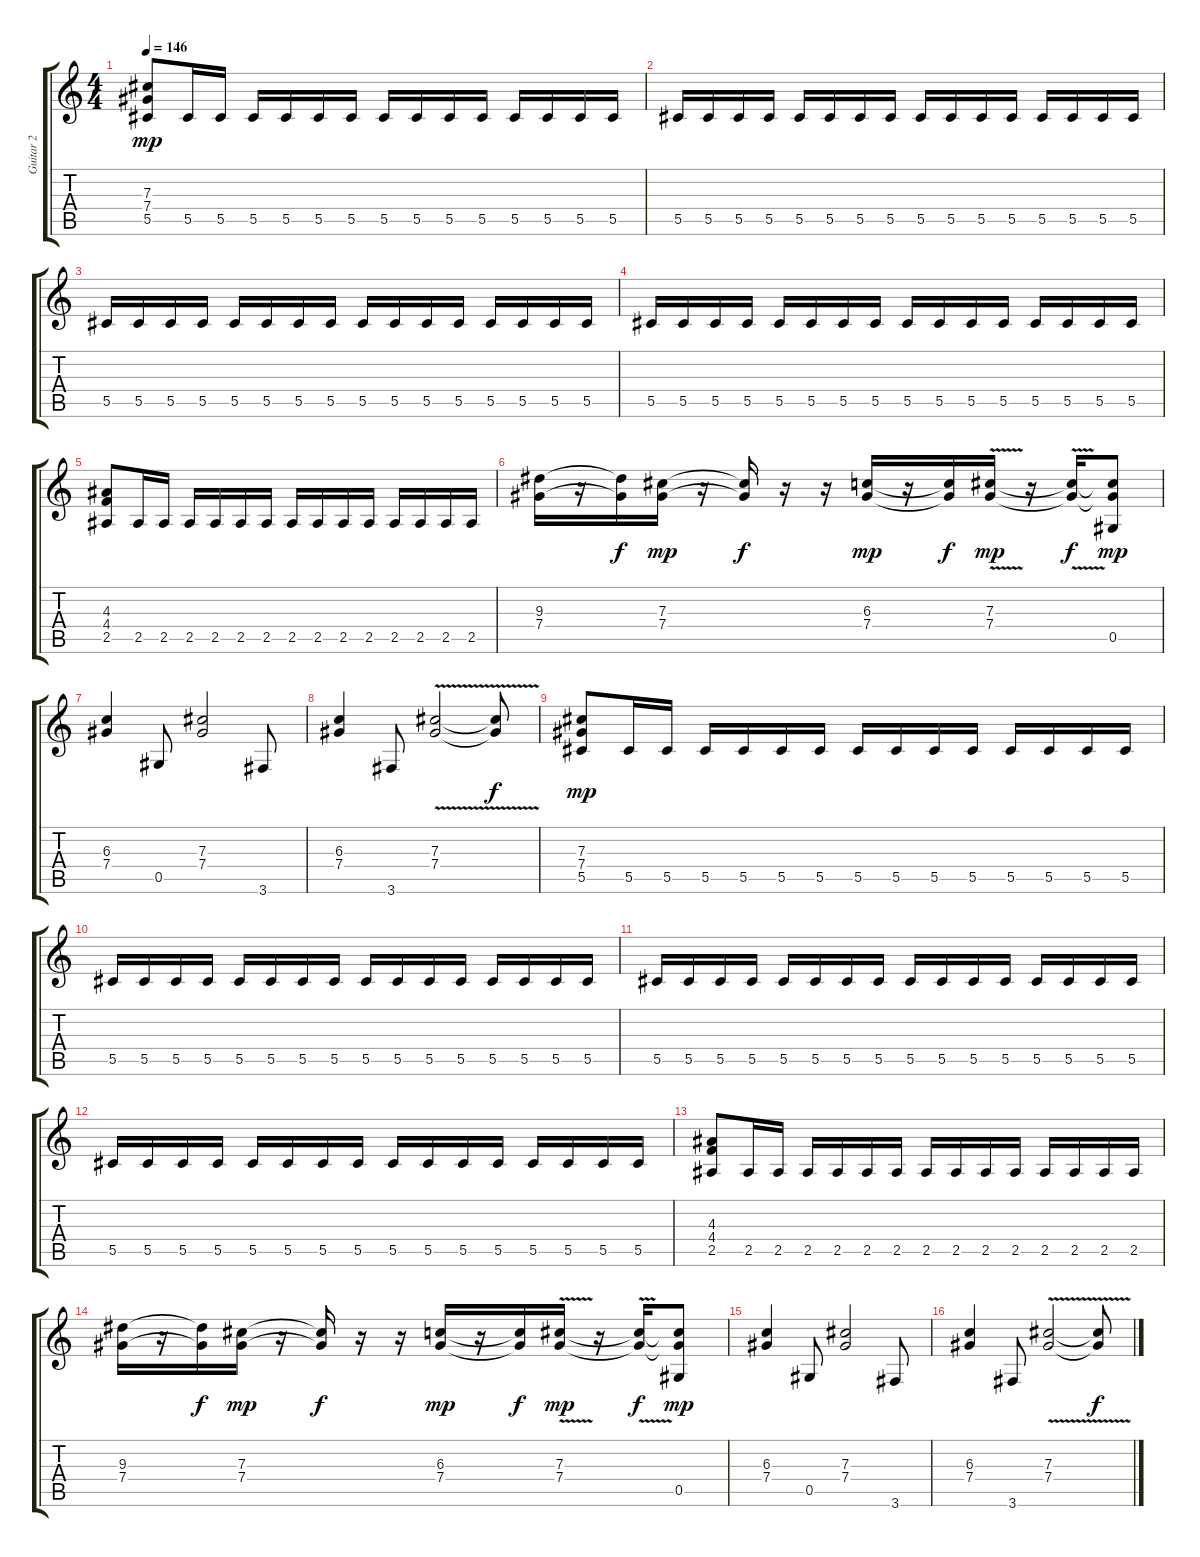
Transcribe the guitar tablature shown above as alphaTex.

\track ("Guitar 2" "Guitar 2") {instrument distortionguitar}
\staff {score tabs}
\tuning (Eb4 Bb3 Gb3 Db3 Ab2 Eb2) {hide}
\ts (4 4)
\tempo 146
\clef g2
\ks c
(7.3 7.4 5.5).8{dy mp} 5.5.16 5.5.16 5.5.16 5.5.16 5.5.16 5.5.16 5.5.16 5.5.16 5.5.16 5.5.16 5.5.16 5.5.16 5.5.16 5.5.16 |
5.5.16 5.5.16 5.5.16 5.5.16 5.5.16 5.5.16 5.5.16 5.5.16 5.5.16 5.5.16 5.5.16 5.5.16 5.5.16 5.5.16 5.5.16 5.5.16 |
5.5.16 5.5.16 5.5.16 5.5.16 5.5.16 5.5.16 5.5.16 5.5.16 5.5.16 5.5.16 5.5.16 5.5.16 5.5.16 5.5.16 5.5.16 5.5.16 |
5.5.16 5.5.16 5.5.16 5.5.16 5.5.16 5.5.16 5.5.16 5.5.16 5.5.16 5.5.16 5.5.16 5.5.16 5.5.16 5.5.16 5.5.16 5.5.16 |
(4.3 4.4 2.5).8 2.5.16 2.5.16 2.5.16 2.5.16 2.5.16 2.5.16 2.5.16 2.5.16 2.5.16 2.5.16 2.5.16 2.5.16 2.5.16 2.5.16 |
(9.3 7.4).16 r.16 (9.3{t} 7.4{t}).16{dy f} (7.3 7.4).16{dy mp} r.16 (7.3{t} 7.4{t}).16{dy f} r.16 r.16 (6.3 7.4).16{dy mp} r.16 (6.3{t} 7.4{t}).16{dy f} (7.3{v} 7.4{v}).16{dy mp} r.16 (7.3{t} 7.4{t}).16{dy f} (7.3{t} 7.4{t} 0.5).8{dy mp} |
(6.3 7.4).4 0.5.8 (7.3 7.4).2 3.6.8 |
(6.3 7.4).4 3.6.8 (7.3{v} 7.4{v}).2 (7.3{t} 7.4{t}).8{dy f} |
(7.3 7.4 5.5).8{dy mp} 5.5.16 5.5.16 5.5.16 5.5.16 5.5.16 5.5.16 5.5.16 5.5.16 5.5.16 5.5.16 5.5.16 5.5.16 5.5.16 5.5.16 |
5.5.16 5.5.16 5.5.16 5.5.16 5.5.16 5.5.16 5.5.16 5.5.16 5.5.16 5.5.16 5.5.16 5.5.16 5.5.16 5.5.16 5.5.16 5.5.16 |
5.5.16 5.5.16 5.5.16 5.5.16 5.5.16 5.5.16 5.5.16 5.5.16 5.5.16 5.5.16 5.5.16 5.5.16 5.5.16 5.5.16 5.5.16 5.5.16 |
5.5.16 5.5.16 5.5.16 5.5.16 5.5.16 5.5.16 5.5.16 5.5.16 5.5.16 5.5.16 5.5.16 5.5.16 5.5.16 5.5.16 5.5.16 5.5.16 |
(4.3 4.4 2.5).8 2.5.16 2.5.16 2.5.16 2.5.16 2.5.16 2.5.16 2.5.16 2.5.16 2.5.16 2.5.16 2.5.16 2.5.16 2.5.16 2.5.16 |
(9.3 7.4).16 r.16 (9.3{t} 7.4{t}).16{dy f} (7.3 7.4).16{dy mp} r.16 (7.3{t} 7.4{t}).16{dy f} r.16 r.16 (6.3 7.4).16{dy mp} r.16 (6.3{t} 7.4{t}).16{dy f} (7.3{v} 7.4{v}).16{dy mp} r.16 (7.3{t} 7.4{t}).16{dy f} (7.3{t} 7.4{t} 0.5).8{dy mp} |
(6.3 7.4).4 0.5.8 (7.3 7.4).2 3.6.8 |
(6.3 7.4).4 3.6.8 (7.3{v} 7.4{v}).2 (7.3{t} 7.4{t}).8{dy f}
